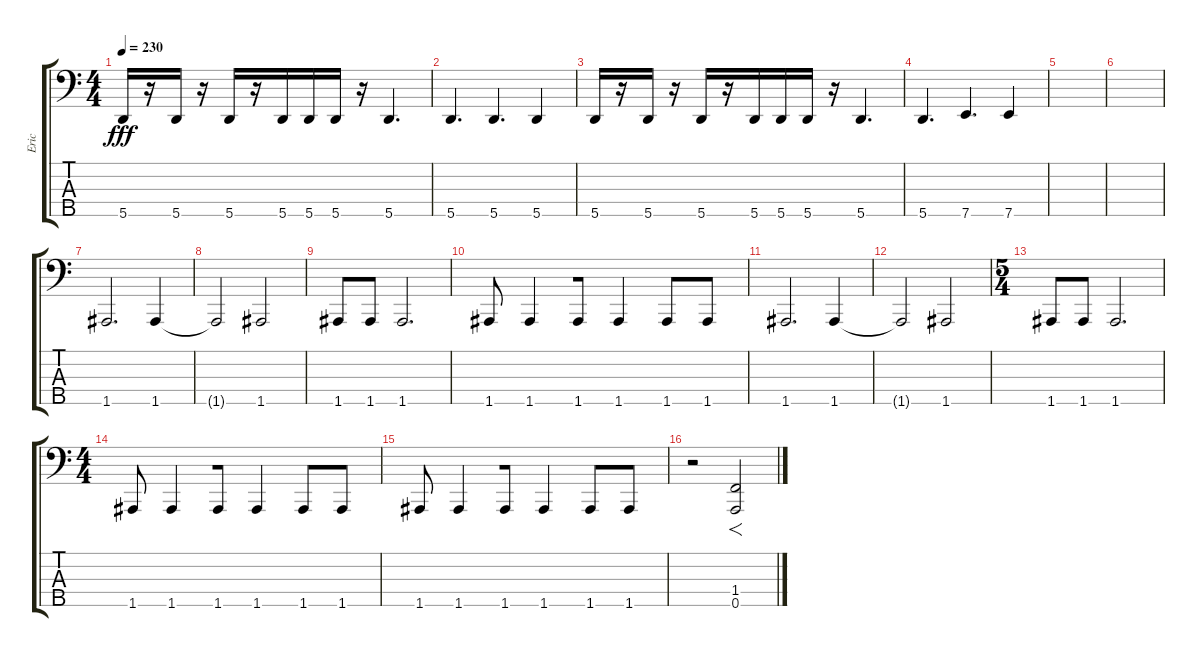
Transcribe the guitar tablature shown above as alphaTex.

\track ("Eric" "Eric") {instrument electricbasspick}
\staff {score tabs}
\tuning (G2 D2 A1 E1 A0) {hide}
\ts (4 4)
\tempo 230
\clef f4
\ks c
5.5.16{dy fff beam merge} r.16{beam merge} 5.5.16 r.16{beam merge} 5.5.16 r.16 5.5.16{beam merge} 5.5.16{beam merge} 5.5.16 r.16{beam merge} 5.5.4{d} |
5.5.4{d beam merge} 5.5.4{d beam merge} 5.5.4 |
5.5.16{beam merge} r.16{beam merge} 5.5.16 r.16{beam merge} 5.5.16 r.16 5.5.16{beam merge} 5.5.16{beam merge} 5.5.16 r.16{beam merge} 5.5.4{d} |
5.5.4{d beam merge} 7.5.4{d beam merge} 7.5.4 |
|
|
1.5.2{d} 1.5.4 |
1.5{t}.2 1.5.2 |
1.5.8 1.5.8{beam merge} 1.5.2{d} |
1.5.8 1.5.4{beam merge} 1.5.8 1.5.4{beam merge} 1.5.8 1.5.8 |
1.5.2{d} 1.5.4 |
1.5{t}.2 1.5.2 |
\ts (5 4)
1.5.8 1.5.8{beam merge} 1.5.2{d} |
\ts (4 4)
1.5.8 1.5.4{beam merge} 1.5.8 1.5.4{beam merge} 1.5.8 1.5.8 |
1.5.8 1.5.4{beam merge} 1.5.8 1.5.4{beam merge} 1.5.8 1.5.8 |
r.2 (1.4 0.5).2{f}
